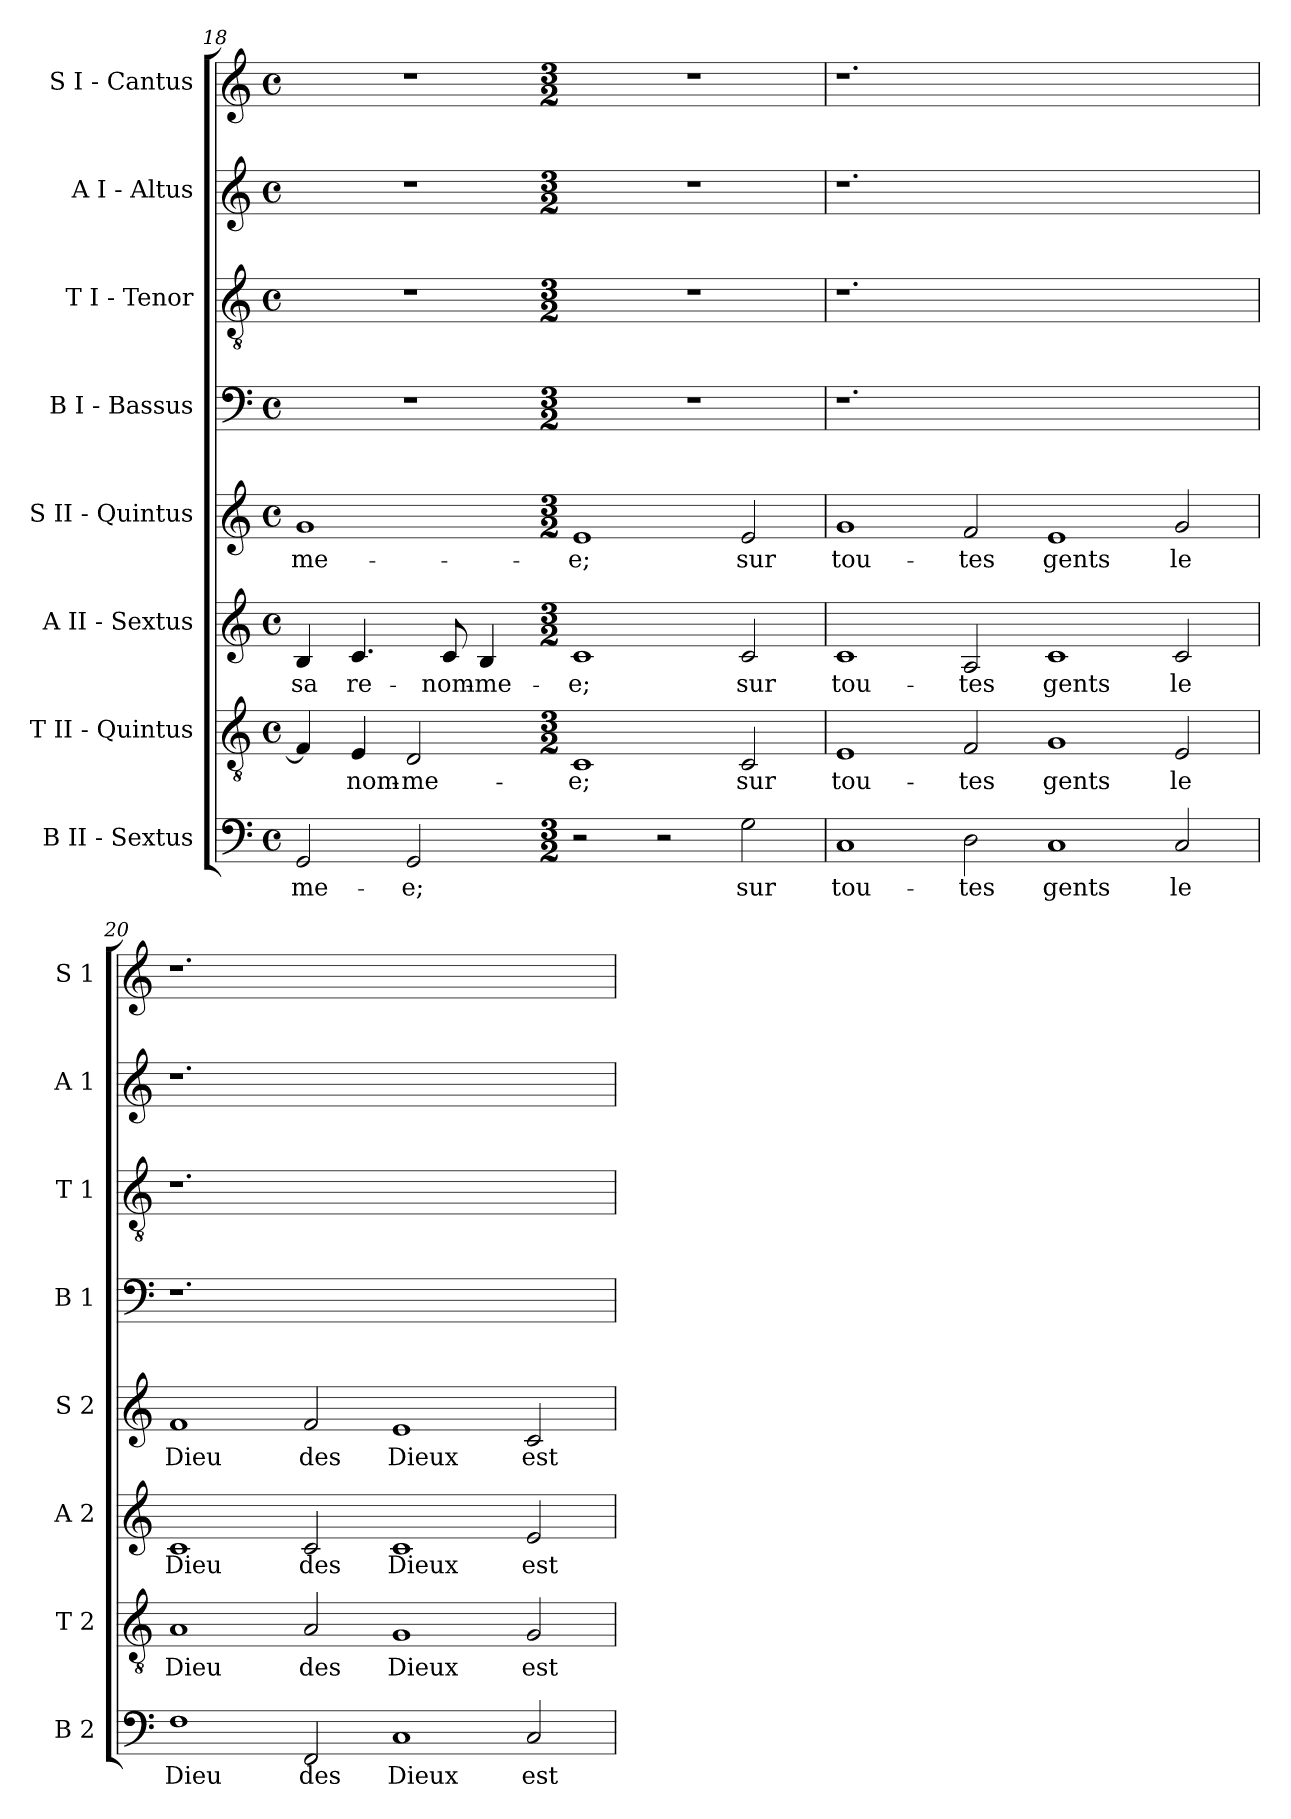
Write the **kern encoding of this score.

**kern	**text	**kern	**text	**kern	**text	**kern	**text	**kern	**kern	**kern	**kern
*part8	*part8	*part7	*part7	*part6	*part6	*part5	*part5	*part4	*part3	*part2	*part1
*staff8	*staff8	*staff7	*staff7	*staff6	*staff6	*staff5	*staff5	*staff4	*staff3	*staff2	*staff1
*I"B II - Sextus	*	*I"T II - Quintus	*	*I"A II - Sextus	*	*I"S II - Quintus	*	*I"B I - Bassus	*I"T I - Tenor	*I"A I - Altus	*I"S I - Cantus
*I'B 2	*	*I'T 2	*	*I'A 2	*	*I'S 2	*	*I'B 1	*I'T 1	*I'A 1	*I'S 1
*clefF4	*	*clefGv2	*	*clefG2	*	*clefG2	*	*clefF4	*clefGv2	*clefG2	*clefG2
*k[]	*	*k[]	*	*k[]	*	*k[]	*	*k[]	*k[]	*k[]	*k[]
*C:	*	*C:	*	*C:	*	*C:	*	*C:	*C:	*C:	*C:
*M4/4	*	*M4/4	*	*M4/4	*	*M4/4	*	*M4/4	*M4/4	*M4/4	*M4/4
*met(c)	*	*met(c)	*	*met(c)	*	*met(c)	*	*met(c)	*met(c)	*met(c)	*met(c)
=18	=18	=18	=18	=18	=18	=18	=18	=18	=18	=18	=18
!	!LO:LY:b	!	!	!	!LO:LY:b	!	!LO:LY:b	!	!	!	!
2GG/	-me-	4F/]	.	4B/	sa	1g	-me-	1r	1r	1r	1r
!	!	!	!LO:LY:b	!	!LO:LY:b	!	!	!	!	!	!
.	.	4E/	-nom-	4.c/	re-	.	.	.	.	.	.
!	!LO:LY:b	!	!LO:LY:b	!	!	!	!	!	!	!	!
2GG/	-e;	2D/	-me-	.	.	.	.	.	.	.	.
!	!	!	!	!	!LO:LY:b	!	!	!	!	!	!
.	.	.	.	8c/	-nom-	.	.	.	.	.	.
!	!	!	!	!	!LO:LY:b	!	!	!	!	!	!
.	.	.	.	4B/	-me-	.	.	.	.	.	.
!!LO:PB:g=z
=18X3-	=18X3-	=18X3-	=18X3-	=18X3-	=18X3-	=18X3-	=18X3-	=18X3-	=18X3-	=18X3-	=18X3-
*M3/2	*	*M3/2	*	*M3/2	*	*M3/2	*	*M3/2	*M3/2	*M3/2	*M3/2
!	!	!	!LO:LY:b	!	!LO:LY:b	!	!LO:LY:b	!	!	!	!
2r	.	1C	-e;	1c	-e;	1e	-e;	1.r	1.r	1.r	1.r
2r	.	.	.	.	.	.	.	.	.	.	.
!	!LO:LY:b	!	!LO:LY:b	!	!LO:LY:b	!	!LO:LY:b	!	!	!	!
2G\	sur	2C/	sur	2c/	sur	2e/	sur	.	.	.	.
=19	=19	=19	=19	=19	=19	=19	=19	=19	=19	=19	=19
!	!LO:LY:b	!	!LO:LY:b	!	!LO:LY:b	!	!LO:LY:b	!	!	!	!
1C	tou-	1E	tou-	1c	tou-	1g	tou-	1.r	1.r	1.r	1.r
!	!LO:LY:b	!	!LO:LY:b	!	!LO:LY:b	!	!LO:LY:b	!	!	!	!
2D\	-tes	2F/	-tes	2A/	-tes	2f/	-tes	.	.	.	.
!	!LO:LY:b	!	!LO:LY:b	!	!LO:LY:b	!	!LO:LY:b	!	!	!	!
1C	gents	1G	gents	1c	gents	1e	gents	1.ryy	1.ryy	1.ryy	1.ryy
!	!LO:LY:b	!	!LO:LY:b	!	!LO:LY:b	!	!LO:LY:b	!	!	!	!
2C/	le	2E/	le	2c/	le	2g/	le	.	.	.	.
=20	=20	=20	=20	=20	=20	=20	=20	=20	=20	=20	=20
!	!LO:LY:b	!	!LO:LY:b	!	!LO:LY:b	!	!LO:LY:b	!	!	!	!
1F	Dieu	1A	Dieu	1c	Dieu	1f	Dieu	1.r	1.r	1.r	1.r
!	!LO:LY:b	!	!LO:LY:b	!	!LO:LY:b	!	!LO:LY:b	!	!	!	!
2FF/	des	2A/	des	2c/	des	2f/	des	.	.	.	.
!	!LO:LY:b	!	!LO:LY:b	!	!LO:LY:b	!	!LO:LY:b	!	!	!	!
1C	Dieux	1G	Dieux	1c	Dieux	1e	Dieux	1.ryy	1.ryy	1.ryy	1.ryy
!	!LO:LY:b	!	!LO:LY:b	!	!LO:LY:b	!	!LO:LY:b	!	!	!	!
2C/	est	2G/	est	2e/	est	2c/	est	.	.	.	.
=	=	=	=	=	=	=	=	=	=	=	=
*-	*-	*-	*-	*-	*-	*-	*-	*-	*-	*-	*-
